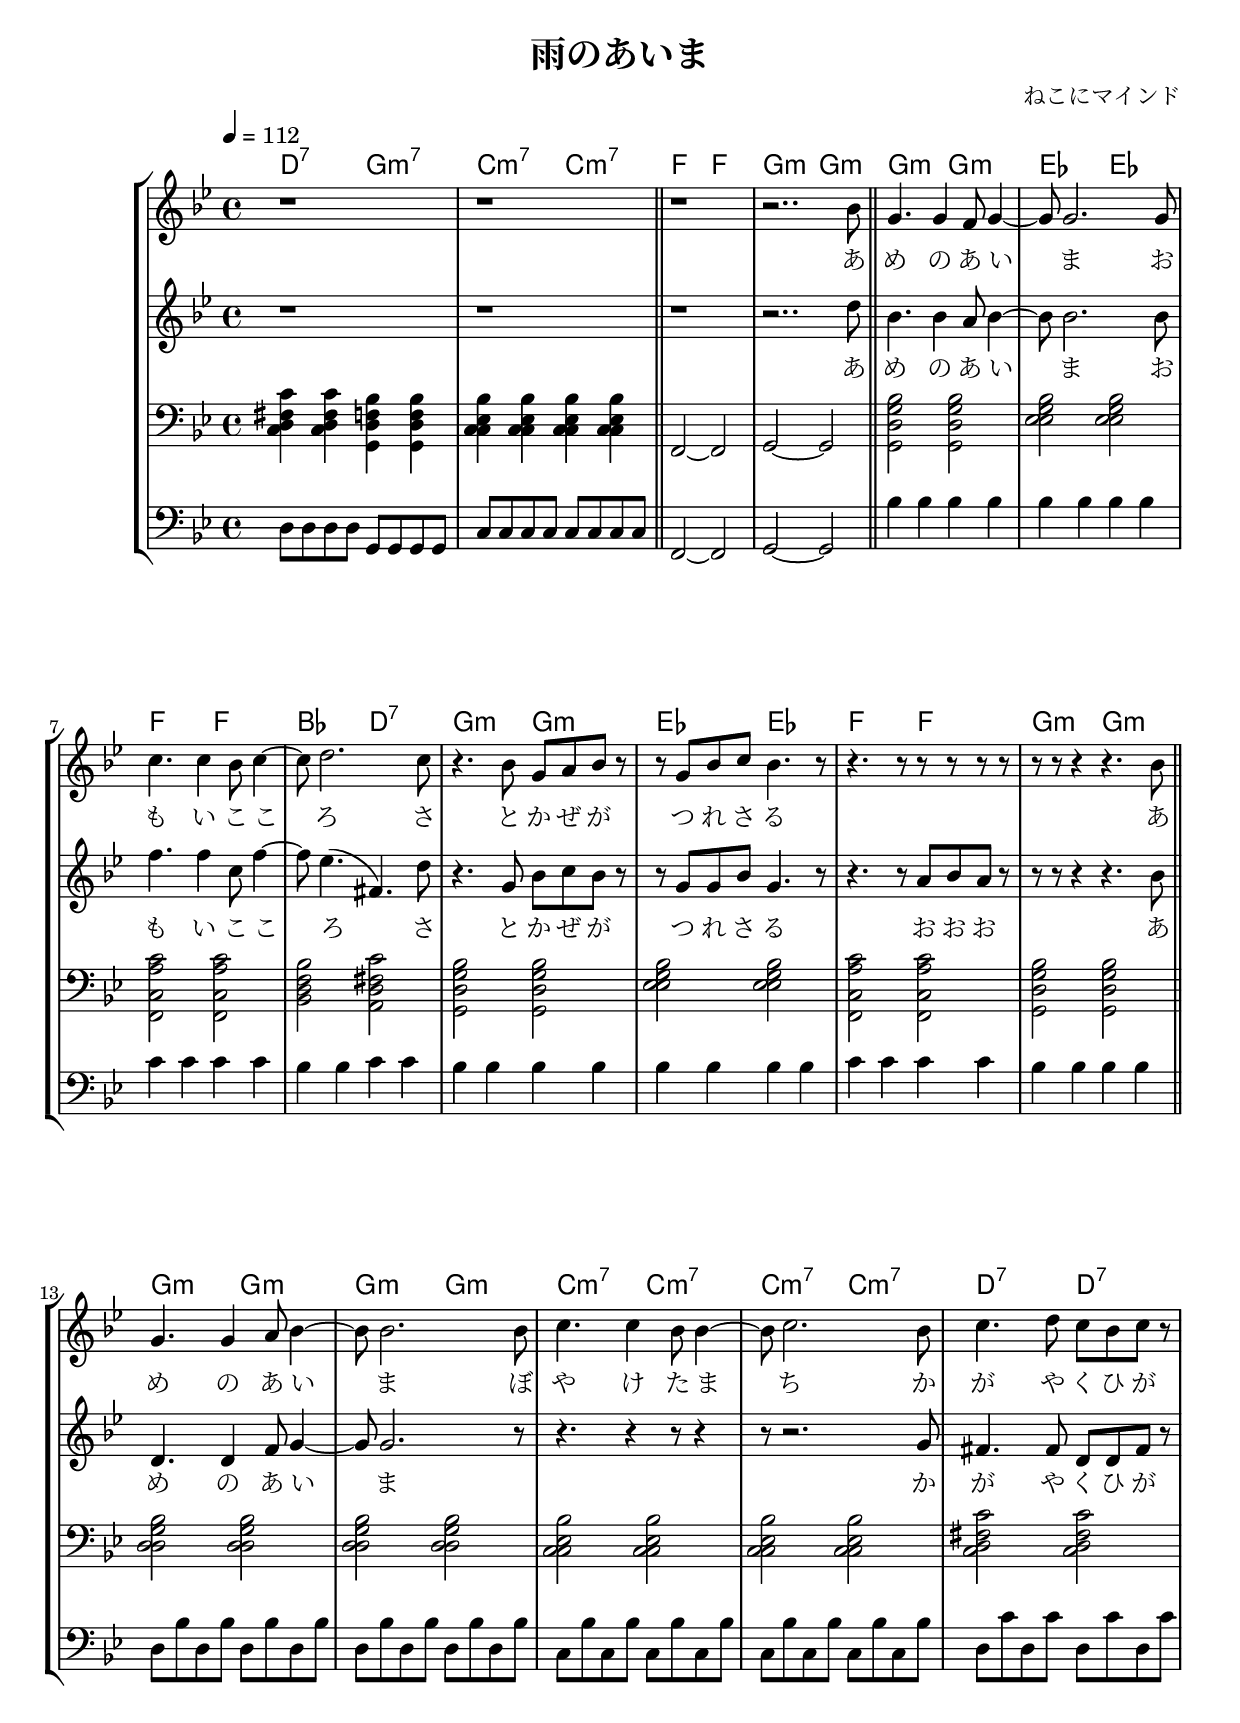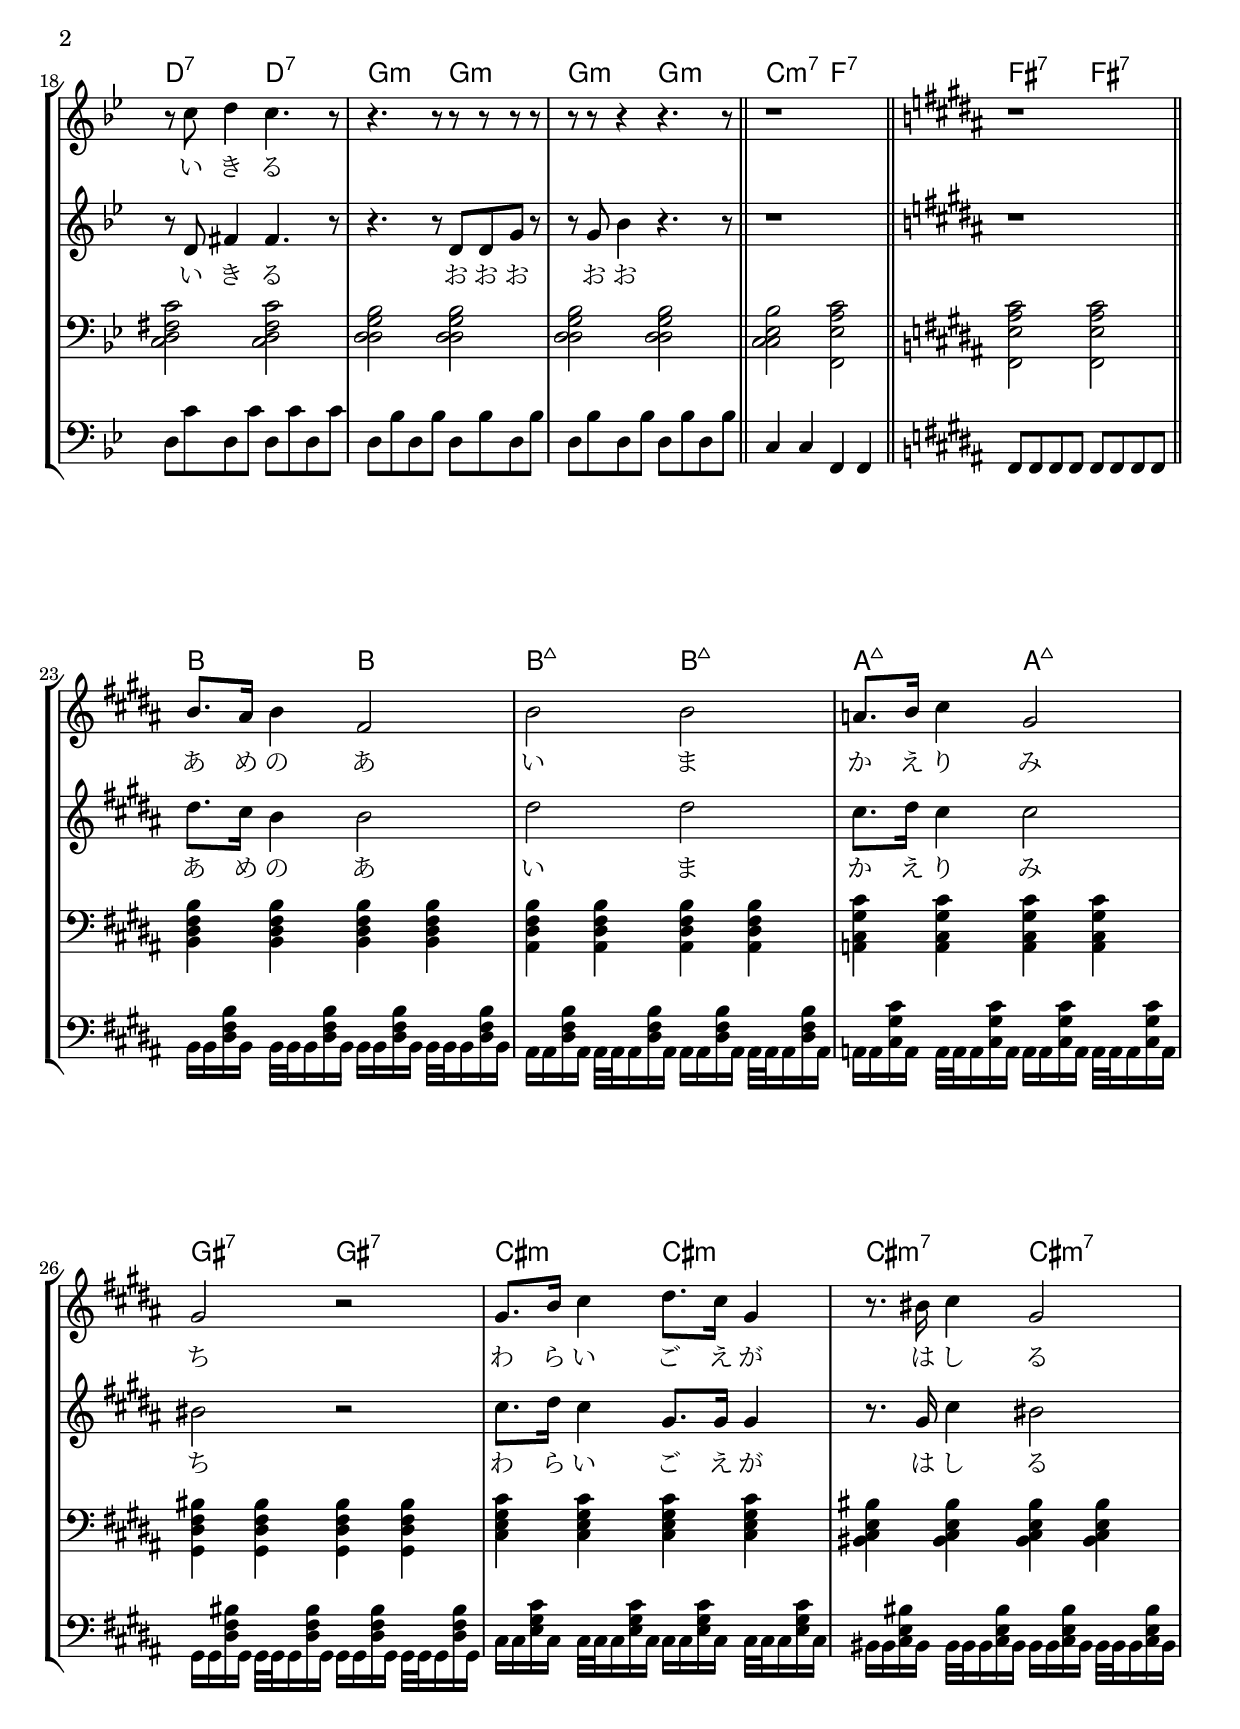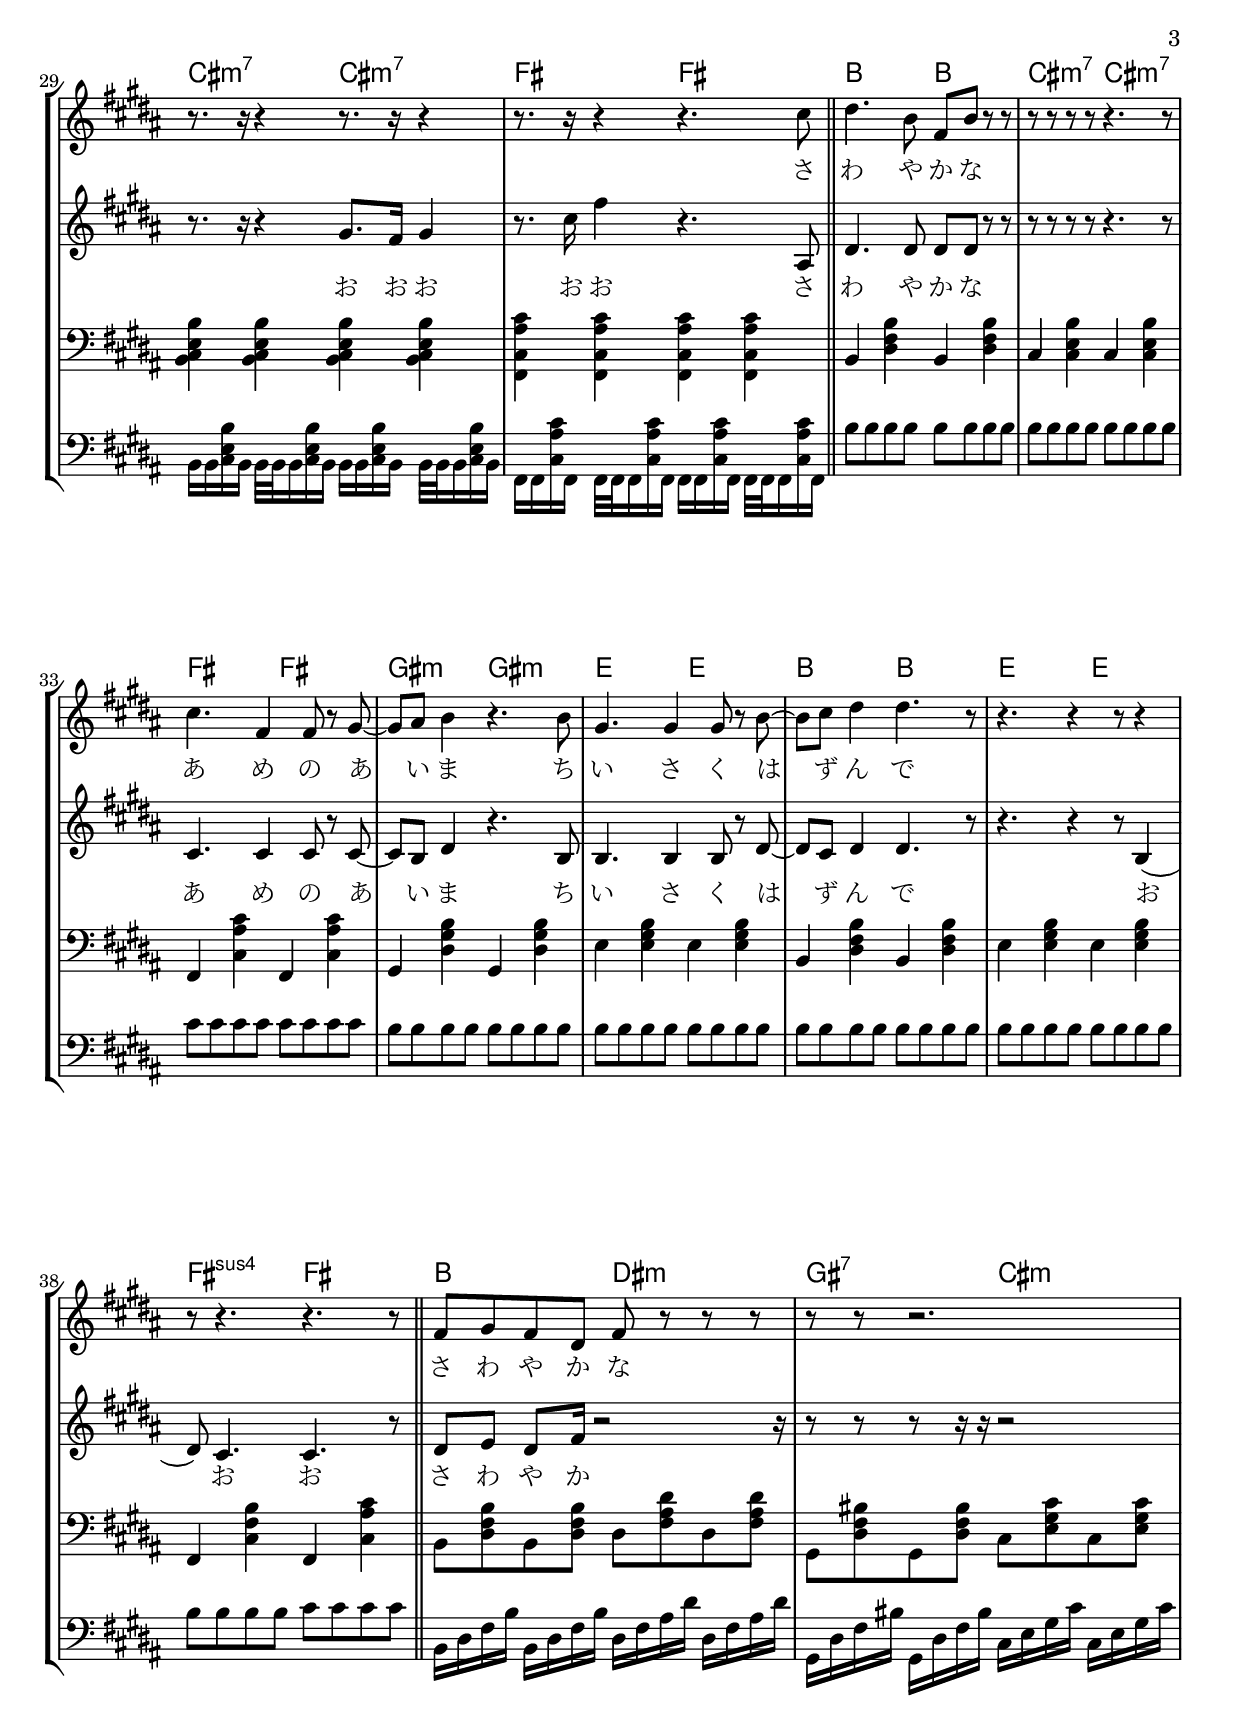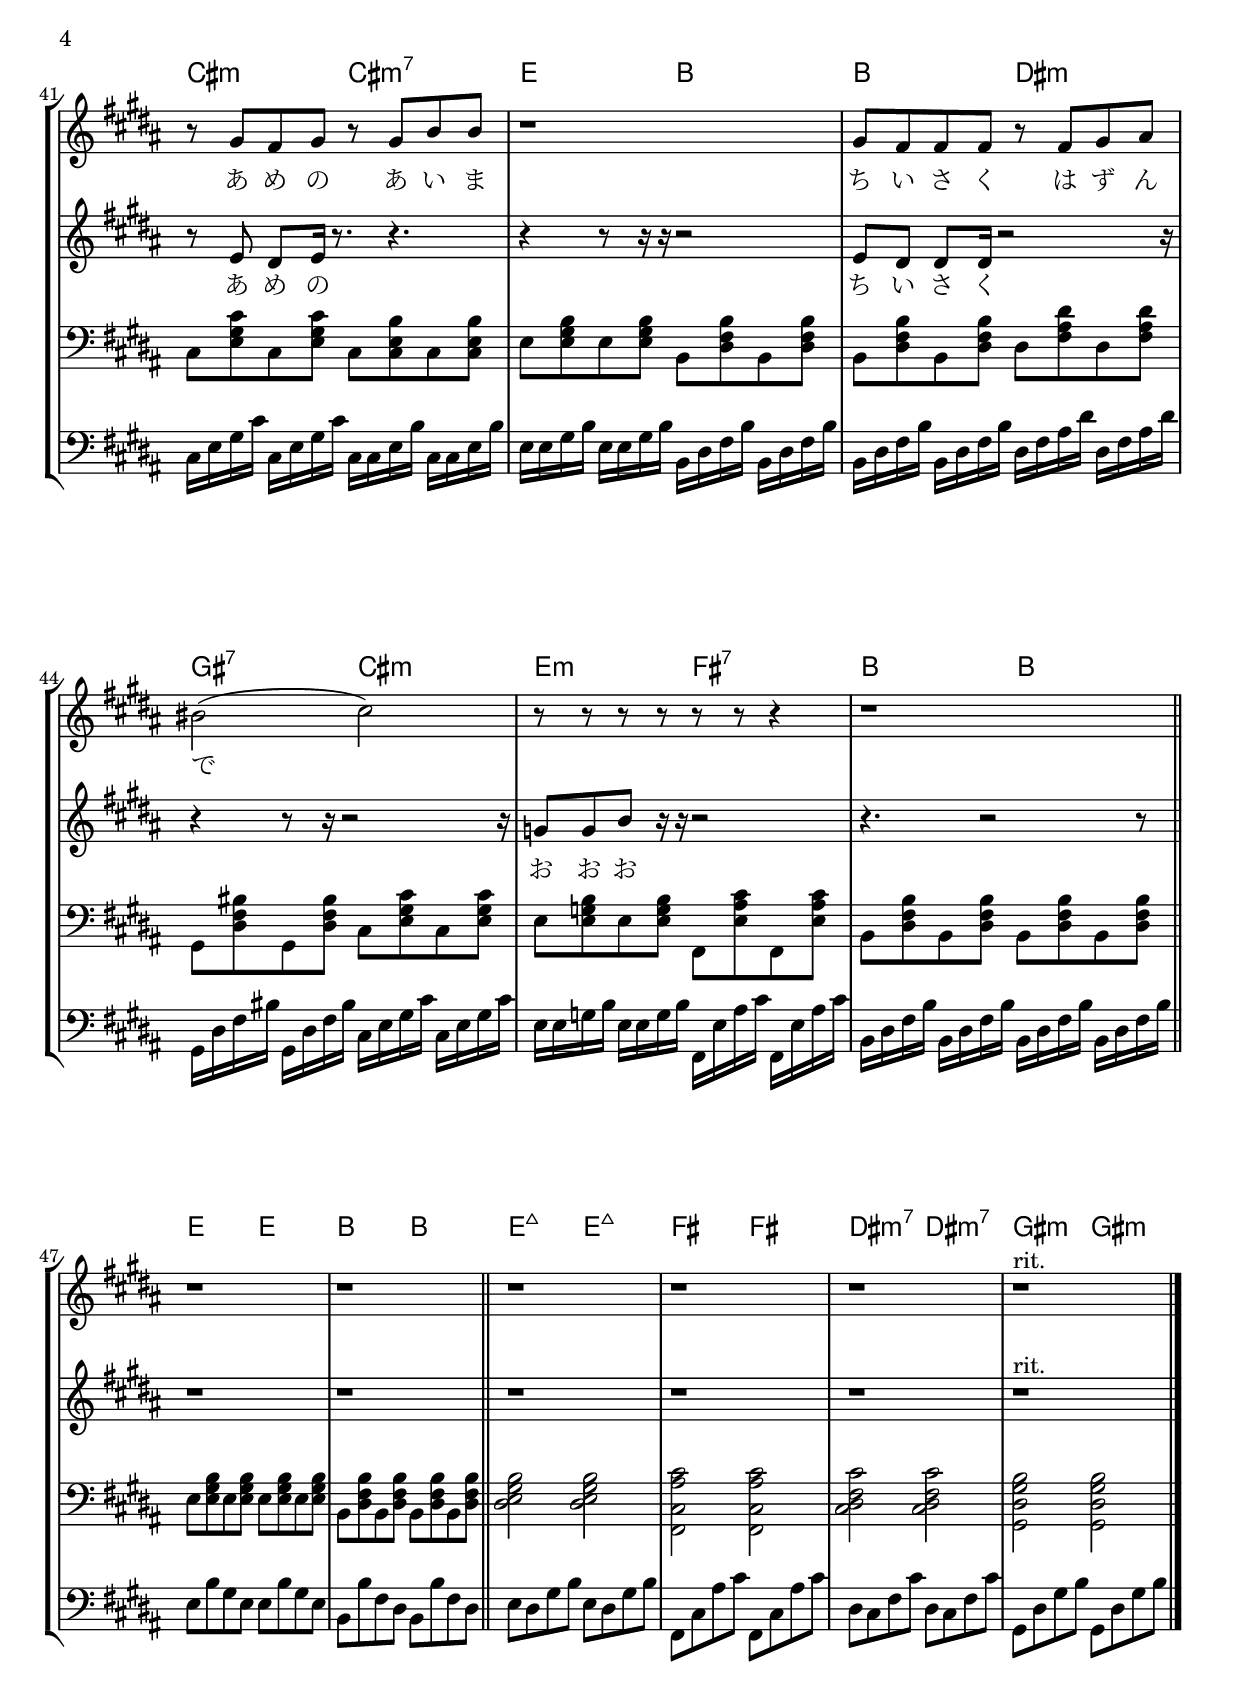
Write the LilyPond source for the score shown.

\version "2.12.1"

\header {
	title = \markup {雨のあいま}
	composer = \markup \center-column {ねこにマインド}
}

harmony = \chordmode {
	d2:7 g:min7 c:min7 c:min7 

	f f g:m g:m 

	g:m g:m es es f f bes d:7 g:m g:m es es f f g:m g:m 

	g:m g:m g:m g:m c:min7 c:min7 c:min7 c:min7 d:7 d:7 d:7 d:7 g:m g:m g:m g:m 

	c:min7 f:7 

	fis:7 fis:7 

	b b b:maj7 b:maj7 a:maj7 a:maj7 gis:7 gis:7 cis:m cis:m cis:min7 cis:min7 cis:min7 cis:min7 fis fis 

	b b cis:min7 cis:min7 fis fis gis:m gis:m e e b b e e fis:sus4 fis 

	b dis:m gis:7 cis:m cis:m cis:min7 e b b dis:m gis:7 cis:m e:m fis:7 b b 

	e e b b 

	e:maj7 e:maj7 fis fis dis:min7 dis:min7 gis:m gis:m 
}

melody = {
	\key bes \major
	\tempo 4 = 112
	r1 | r1   
	r1 | r2.. 
	\set Staff.midiInstrument = #"fss0.39"
	\set Staff.midiMinimumVolume = #0.7
	\set Staff.midiMaximumVolume = #0.9
	bes'8 
	g'4.  g'4  f'8  g'4~ 
	g'8  g'2.  g'8 
	c''4.  c''4  bes'8  c''4~ 
	c''8  d''2.  c''8 
	r4.  bes'8  g'8  a'8  bes'8  r8 
	r8  g'8  bes'8  c''8  bes'4.  r8 
	r4.  r8  r8  r8  r8  r8 
	r8  r8  r4  r4.  	\set Staff.midiInstrument = #"fss0.39"
	\set Staff.midiMinimumVolume = #0.7
	\set Staff.midiMaximumVolume = #0.9
	bes'8 
	g'4.  g'4  a'8  bes'4~ 
	bes'8  bes'2.  bes'8 
	c''4.  c''4  bes'8  bes'4~ 
	bes'8  c''2.  bes'8 
	c''4.  d''8  c''8  bes'8  c''8  r8 
	r8  c''8  d''4  c''4.  r8 
	r4.  r8  r8  r8  r8  r8 
	r8  r8  r4  r4.  	r8 	r1   
	\key b \major
	r1   
	\set Staff.midiInstrument = #"fss0.31"
	\set Staff.midiMinimumVolume = #0.7
	\set Staff.midiMaximumVolume = #0.9
	b'8.  ais'16  b'4  fis'2 
	b'2  b'2 
	a'8.  b'16  cis''4  gis'2 
	gis'2  r2 
	gis'8.  b'16  cis''4  dis''8.  cis''16  gis'4 
	r8.  bis'16  cis''4  gis'2 
	r8.  r16  r4  r8.  r16  r4 
	r8.  r16  r4  r4.  	\set Staff.midiInstrument = #"fss0.31"
	\set Staff.midiMinimumVolume = #0.7
	\set Staff.midiMaximumVolume = #0.9
	cis''8 
	dis''4.  b'8  fis'8  b'8  r8  r8 
	r8  r8  r8  r8  r4.  r8 
	cis''4.  fis'4  fis'8  r8  gis'8~ 
	gis'8  ais'8  b'4  r4.  b'8 
	gis'4.  gis'4  gis'8  r8  b'8~ 
	b'8  cis''8  dis''4  dis''4.  r8 
	r4.  r4  r8  r4 
	r8  r4.  r4.  	r8 	\set Staff.midiInstrument = #"Electric Piano 1"
	\set Staff.midiMinimumVolume = #0.7
	\set Staff.midiMaximumVolume = #0.9
	fis'8  gis'8  fis'8  dis'8  fis'8  r8  r8  r8 
	r8  r8  r2. 
	r8  gis'8  fis'8  gis'8  r8  gis'8  b'8  b'8 
	r1 
	gis'8  fis'8  fis'8  fis'8  r8  fis'8  gis'8  ais'8 
	bis'2  (cis''2) 
	r8  r8  r8  r8  r8  r8  r4 
	r1
	r1 | r1   
	r1 | r1 | r1 | r1^"rit." \bar "|."
}

words = \lyricmode {
	
	
	あ  め  の  あ  い  ま  お  も  い  こ  こ  ろ  さ  と  か  ぜ  が  つ  れ  さ  る  
	あ  め  の  あ  い  ま  ぼ  や  け  た  ま  ち  か  が  や  く  ひ  が  い  き  る  
	
	
	あ  め  の  あ  い  ま  か  え  り  み  ち  わ  ら  い  ご  え  が  は  し  る  
	さ  わ  や  か  な  あ  め  の  あ  い  ま  ち  い  さ  く  は  ず  ん  で  
	さ  わ  や  か  な  あ  め  の  あ  い  ま  ち  い  さ  く  は  ず  ん  で  
	
	
}

secondmelody = {
	\key bes \major
	\tempo 4 = 112
	r1 | r1   
	r1 | r2.. 
	\set Staff.midiInstrument = #"Violin"
	\set Staff.midiMinimumVolume = #0.7
	\set Staff.midiMaximumVolume = #0.9
	d''8 
	bes'4.  bes'4  a'8  bes'4~ 
	bes'8  bes'2.  bes'8 
	f''4.  f''4  c''8  f''4~ 
	f''8  es''4.  (fis'4.)  d''8 
	r4.  g'8  bes'8  c''8  bes'8  r8 
	r8  g'8  g'8  bes'8  g'4.  r8 
	r4.  r8  a'8  bes'8  a'8  r8 
	r8  r8  r4  r4.  	\set Staff.midiInstrument = #"Viola"
	\set Staff.midiMinimumVolume = #0.7
	\set Staff.midiMaximumVolume = #0.9
	bes'8 
	d'4.  d'4  f'8  g'4~ 
	g'8  g'2.  r8 
	r4.  r4  r8  r4 
	r8  r2.  g'8 
	fis'4.  fis'8  d'8  d'8  fis'8  r8 
	r8  d'8  fis'4  fis'4.  r8 
	r4.  r8  d'8  d'8  g'8  r8 
	r8  g'8  bes'4  r4.  	r8 	r1   
	\key b \major
	r1   
	\set Staff.midiInstrument = #"Violin"
	\set Staff.midiMinimumVolume = #0.7
	\set Staff.midiMaximumVolume = #0.9
	dis''8.  cis''16  b'4  b'2 
	dis''2  dis''2 
	cis''8.  dis''16  cis''4  cis''2 
	bis'2  r2 
	cis''8.  dis''16  cis''4  gis'8.  gis'16  gis'4 
	r8.  gis'16  cis''4  bis'2 
	r8.  r16  r4  gis'8.  fis'16  gis'4 
	r8.  cis''16  fis''4  r4.  	\set Staff.midiInstrument = #"Cello"
	\set Staff.midiMinimumVolume = #0.7
	\set Staff.midiMaximumVolume = #0.9
	ais8 
	dis'4.  dis'8  dis'8  dis'8  r8  r8 
	r8  r8  r8  r8  r4.  r8 
	cis'4.  cis'4  cis'8  r8  cis'8~ 
	cis'8  b8  dis'4  r4.  b8 
	b4.  b4  b8  r8  dis'8~ 
	dis'8  cis'8  dis'4  dis'4.  r8 
	r4.  r4  r8  b4 
	(dis'8)  cis'4.  cis'4.  	r8 	\set Staff.midiInstrument = #"Bird Tweet"
	\set Staff.midiMinimumVolume = #0.7
	\set Staff.midiMaximumVolume = #0.9
	dis'8  e'8  dis'8  fis'16  r2  r16 
	r8  r8  r8  r16  r16  r2 
	r8  e'8  dis'8  e'16  r8.  r4. 
	r4  r8  r16  r16  r2 
	e'8  dis'8  dis'8  dis'16  r2 r16 
	r4  r8  r16  r2 r16 
	g'8  g'8  b'8  r16  r16  r2 
	r4.  r2 r8
	r1 | r1   
	r1 | r1 | r1 | r1^"rit." \bar "|."
}

secondwords = \lyricmode {
	
	
	あ  め  の  あ  い  ま  お  も  い  こ  こ  ろ  さ  と  か  ぜ  が  つ  れ  さ  る  お  お  お  
	あ  め  の  あ  い  ま  か  が  や  く  ひ  が  い  き  る  お  お  お  お  お  
	
	
	あ  め  の  あ  い  ま  か  え  り  み  ち  わ  ら  い  ご  え  が  は  し  る  お  お  お  お  お  
	さ  わ  や  か  な  あ  め  の  あ  い  ま  ち  い  さ  く  は  ず  ん  で  お  お  お  
	さ  わ  や  か  あ  め  の  ち  い  さ  く  お  お  お  
	
	
}

tempochange = {
	\tempo 4 = 112
	r1 | r1 \bar "||"
	\tempo 4 = 112
	r1 | r1 \bar "||"
	\tempo 4 = 112
	r1 | r1 | r1 | r1 | r1 | r1 | r1 | r1 \bar "||"
	\tempo 4 = 112
	r1 | r1 | r1 | r1 | r1 | r1 | r1 | r1 \bar "||"
	\tempo 4 = 112
	r1 \bar "||"
	\tempo 4 = 112
	r1 \bar "||"
	\tempo 4 = 112
	r1 | r1 | r1 | r1 | r1 | r1 | r1 | r1 \bar "||"
	\tempo 4 = 112
	r1 | r1 | r1 | r1 | r1 | r1 | r1 | r1 \bar "||"
	\tempo 4 = 112
	r1 | r1 | r1 | r1 | r1 | r1 | r1 | r1 \bar "||"
	\tempo 4 = 112
	r1 | r1 \bar "||"
	\tempo 4 = 112
	r1 | r1 | r1 | \tempo 4 = 84 r2 \tempo 4 = 74 r2 \bar "|."
}

mainacc = {
	\clef bass
	\set Staff.midiInstrument = #"Electric Piano 1"
	\set Staff.midiMinimumVolume = #0.3
	\set Staff.midiMaximumVolume = #0.6
	\key bes \major
	\tempo 4 = 112
	<d c fis c'>4 <d c fis c'>4
	<g, d f bes>4 <g, d f bes>4
	<c c es bes>4 <c c es bes>4
	<c c es bes>4 <c c es bes>4
	\bar "||"

	\set Staff.midiInstrument = #"Electric Piano 1"
	\set Staff.midiMinimumVolume = #0.3
	\set Staff.midiMaximumVolume = #0.6
	f,2
	~f,2
	g,2
	~g,2
	\bar "||"

	\set Staff.midiInstrument = #"Electric Piano 1"
	\set Staff.midiMinimumVolume = #0.3
	\set Staff.midiMaximumVolume = #0.6
	<g, d g bes>2
	<g, d g bes>2
	<es es g bes>2
	<es es g bes>2
	<f, c a c'>2
	<f, c a c'>2
	<bes, d f bes>2
	<a, d fis c'>2
	<g, d g bes>2
	<g, d g bes>2
	<es es g bes>2
	<es es g bes>2
	<f, c a c'>2
	<f, c a c'>2
	<g, d g bes>2
	<g, d g bes>2
	\bar "||"

	\set Staff.midiInstrument = #"Electric Piano 1"
	\set Staff.midiMinimumVolume = #0.3
	\set Staff.midiMaximumVolume = #0.6
	<d d g bes>2
	<d d g bes>2
	<d d g bes>2
	<d d g bes>2
	<c c es bes>2
	<c c es bes>2
	<c c es bes>2
	<c c es bes>2
	<d c fis c'>2
	<d c fis c'>2
	<d c fis c'>2
	<d c fis c'>2
	<d d g bes>2
	<d d g bes>2
	<d d g bes>2
	<d d g bes>2
	\bar "||"

	\set Staff.midiInstrument = #"Electric Piano 1"
	\set Staff.midiMinimumVolume = #0.3
	\set Staff.midiMaximumVolume = #0.6
	<c c es bes>2
	<f, es a c'>2
	\bar "||"

	\set Staff.midiInstrument = #"Electric Piano 1"
	\set Staff.midiMinimumVolume = #0.3
	\set Staff.midiMaximumVolume = #0.6
	\key b \major
	<fis, e ais cis'>2
	<fis, e ais cis'>2
	\bar "||"

	\set Staff.midiInstrument = #"Electric Piano 1"
	\set Staff.midiMinimumVolume = #0.3
	\set Staff.midiMaximumVolume = #0.6
	<b, dis fis b>4 <b, dis fis b>4
	<b, dis fis b>4 <b, dis fis b>4
	<ais, dis fis b>4 <ais, dis fis b>4
	<ais, dis fis b>4 <ais, dis fis b>4
	<a, cis gis cis'>4 <a, cis gis cis'>4
	<a, cis gis cis'>4 <a, cis gis cis'>4
	<gis, dis fis bis>4 <gis, dis fis bis>4
	<gis, dis fis bis>4 <gis, dis fis bis>4
	<cis e gis cis'>4 <cis e gis cis'>4
	<cis e gis cis'>4 <cis e gis cis'>4
	<bis, cis e bis>4 <bis, cis e bis>4
	<bis, cis e bis>4 <bis, cis e bis>4
	<b, cis e b>4 <b, cis e b>4
	<b, cis e b>4 <b, cis e b>4
	<fis, cis ais cis'>4 <fis, cis ais cis'>4
	<fis, cis ais cis'>4 <fis, cis ais cis'>4
	\bar "||"

	\set Staff.midiInstrument = #"Electric Piano 1"
	\set Staff.midiMinimumVolume = #0.3
	\set Staff.midiMaximumVolume = #0.6
	b,4 <dis fis b>4
	b,4 <dis fis b>4
	cis4 <cis e b>4
	cis4 <cis e b>4
	fis,4 <cis ais cis'>4
	fis,4 <cis ais cis'>4
	gis,4 <dis gis b>4
	gis,4 <dis gis b>4
	e4 <e gis b>4
	e4 <e gis b>4
	b,4 <dis fis b>4
	b,4 <dis fis b>4
	e4 <e gis b>4
	e4 <e gis b>4
	fis,4 <cis fis b>4
	fis,4 <cis ais cis'>4
	\bar "||"

	\set Staff.midiInstrument = #"Electric Piano 1"
	\set Staff.midiMinimumVolume = #0.3
	\set Staff.midiMaximumVolume = #0.6
	b,8 <dis fis b> b, <dis fis b>
	dis8 <fis ais dis'> dis <fis ais dis'>
	gis,8 <dis fis bis> gis, <dis fis bis>
	cis8 <e gis cis'> cis <e gis cis'>
	cis8 <e gis cis'> cis <e gis cis'>
	cis8 <cis e b> cis <cis e b>
	e8 <e gis b> e <e gis b>
	b,8 <dis fis b> b, <dis fis b>
	b,8 <dis fis b> b, <dis fis b>
	dis8 <fis ais dis'> dis <fis ais dis'>
	gis,8 <dis fis bis> gis, <dis fis bis>
	cis8 <e gis cis'> cis <e gis cis'>
	e8 <e g b> e <e g b>
	fis,8 <e ais cis'> fis, <e ais cis'>
	b,8 <dis fis b> b, <dis fis b>
	b,8 <dis fis b> b, <dis fis b>
	\bar "||"

	\set Staff.midiInstrument = #"Electric Piano 1"
	\set Staff.midiMinimumVolume = #0.3
	\set Staff.midiMaximumVolume = #0.6
	e8 <e gis b> e <e gis b>
	e8 <e gis b> e <e gis b>
	b,8 <dis fis b> b, <dis fis b>
	b,8 <dis fis b> b, <dis fis b>
	\bar "||"

	\set Staff.midiInstrument = #"Electric Piano 1"
	\set Staff.midiMinimumVolume = #0.3
	\set Staff.midiMaximumVolume = #0.6
	<e dis gis b>2
	<e dis gis b>2
	<fis, cis ais cis'>2
	<fis, cis ais cis'>2
	<dis cis fis cis'>2
	<dis cis fis cis'>2
	<gis, dis gis b>2
	<gis, dis gis b>2
	\bar "|."
}

subacc = {
	\clef bass
	\set Staff.midiInstrument = #"Vibraphone"
	\set Staff.midiMinimumVolume = #0.3
	\set Staff.midiMaximumVolume = #0.6
	\key bes \major
	\tempo 4 = 112
	d8 d8 d8 d8
	g,8 g,8 g,8 g,8
	c8 c8 c8 c8
	c8 c8 c8 c8
	\bar "||"

	\set Staff.midiInstrument = #"Tinkle Bell"
	\set Staff.midiMinimumVolume = #0.3
	\set Staff.midiMaximumVolume = #0.6
	f,2
	~f,2
	g,2
	~g,2
	\bar "||"

	\set Staff.midiInstrument = #"Pad 7 (halo)"
	\set Staff.midiMinimumVolume = #0.3
	\set Staff.midiMaximumVolume = #0.6
	bes4 bes4
	bes4 bes4
	bes4 bes4
	bes4 bes4
	c'4 c'4
	c'4 c'4
	bes4 bes4
	c'4 c'4
	bes4 bes4
	bes4 bes4
	bes4 bes4
	bes4 bes4
	c'4 c'4
	c'4 c'4
	bes4 bes4
	bes4 bes4
	\bar "||"

	\set Staff.midiInstrument = #"Pad 5 (bowed)"
	\set Staff.midiMinimumVolume = #0.3
	\set Staff.midiMaximumVolume = #0.6
	d8 bes8 d8 bes8 
	d8 bes8 d8 bes8 
	d8 bes8 d8 bes8 
	d8 bes8 d8 bes8 
	c8 bes8 c8 bes8 
	c8 bes8 c8 bes8 
	c8 bes8 c8 bes8 
	c8 bes8 c8 bes8 
	d8 c'8 d8 c'8 
	d8 c'8 d8 c'8 
	d8 c'8 d8 c'8 
	d8 c'8 d8 c'8 
	d8 bes8 d8 bes8 
	d8 bes8 d8 bes8 
	d8 bes8 d8 bes8 
	d8 bes8 d8 bes8
	\bar "||"

	\set Staff.midiInstrument = #"Marimba"
	\set Staff.midiMinimumVolume = #0.3
	\set Staff.midiMaximumVolume = #0.6
	c4 c4
	f,4 f,4
	\bar "||"

	\set Staff.midiInstrument = #"Synth Bass 2"
	\set Staff.midiMinimumVolume = #0.3
	\set Staff.midiMaximumVolume = #0.6
	\key b \major
	fis,8 fis,8 fis,8 fis,8
	fis,8 fis,8 fis,8 fis,8
	\bar "||"

	\set Staff.midiInstrument = #"Celesta"
	\set Staff.midiMinimumVolume = #0.3
	\set Staff.midiMaximumVolume = #0.6
	b,16 b,16 <dis fis b>16 b,16   b,32 b,32 b,16 <dis fis b>16 b,16
	b,16 b,16 <dis fis b>16 b,16   b,32 b,32 b,16 <dis fis b>16 b,16
	ais,16 ais,16 <dis fis b>16 ais,16   ais,32 ais,32 ais,16 <dis fis b>16 ais,16
	ais,16 ais,16 <dis fis b>16 ais,16   ais,32 ais,32 ais,16 <dis fis b>16 ais,16
	a,16 a,16 <cis gis cis'>16 a,16   a,32 a,32 a,16 <cis gis cis'>16 a,16
	a,16 a,16 <cis gis cis'>16 a,16   a,32 a,32 a,16 <cis gis cis'>16 a,16
	gis,16 gis,16 <dis fis bis>16 gis,16   gis,32 gis,32 gis,16 <dis fis bis>16 gis,16
	gis,16 gis,16 <dis fis bis>16 gis,16   gis,32 gis,32 gis,16 <dis fis bis>16 gis,16
	cis16 cis16 <e gis cis'>16 cis16   cis32 cis32 cis16 <e gis cis'>16 cis16
	cis16 cis16 <e gis cis'>16 cis16   cis32 cis32 cis16 <e gis cis'>16 cis16
	bis,16 bis,16 <cis e bis>16 bis,16   bis,32 bis,32 bis,16 <cis e bis>16 bis,16
	bis,16 bis,16 <cis e bis>16 bis,16   bis,32 bis,32 bis,16 <cis e bis>16 bis,16
	b,16 b,16 <cis e b>16 b,16   b,32 b,32 b,16 <cis e b>16 b,16
	b,16 b,16 <cis e b>16 b,16   b,32 b,32 b,16 <cis e b>16 b,16
	fis,16 fis,16 <cis ais cis'>16 fis,16   fis,32 fis,32 fis,16 <cis ais cis'>16 fis,16
	fis,16 fis,16 <cis ais cis'>16 fis,16   fis,32 fis,32 fis,16 <cis ais cis'>16 fis,16
	\bar "||"

	\set Staff.midiInstrument = #"Flute"
	\set Staff.midiMinimumVolume = #0.3
	\set Staff.midiMaximumVolume = #0.6
	b8 b8 b8 b8
	b8 b8 b8 b8
	b8 b8 b8 b8
	b8 b8 b8 b8
	cis'8 cis'8 cis'8 cis'8
	cis'8 cis'8 cis'8 cis'8
	b8 b8 b8 b8
	b8 b8 b8 b8
	b8 b8 b8 b8
	b8 b8 b8 b8
	b8 b8 b8 b8
	b8 b8 b8 b8
	b8 b8 b8 b8
	b8 b8 b8 b8
	b8 b8 b8 b8
	cis'8 cis'8 cis'8 cis'8
	\bar "||"

	\set Staff.midiInstrument = #"Synthstrings 1"
	\set Staff.midiMinimumVolume = #0.3
	\set Staff.midiMaximumVolume = #0.6
	b,16 dis fis b b, dis fis b
	dis16 fis ais dis' dis fis ais dis'
	gis,16 dis fis bis gis, dis fis bis
	cis16 e gis cis' cis e gis cis'
	cis16 e gis cis' cis e gis cis'
	cis16 cis e b cis cis e b
	e16 e gis b e e gis b
	b,16 dis fis b b, dis fis b
	b,16 dis fis b b, dis fis b
	dis16 fis ais dis' dis fis ais dis'
	gis,16 dis fis bis gis, dis fis bis
	cis16 e gis cis' cis e gis cis'
	e16 e g b e e g b
	fis,16 e ais cis' fis, e ais cis'
	b,16 dis fis b b, dis fis b
	b,16 dis fis b b, dis fis b
	\bar "||"

	\set Staff.midiInstrument = #"Flute"
	\set Staff.midiMinimumVolume = #0.3
	\set Staff.midiMaximumVolume = #0.6
	e8 b gis e
	e8 b gis e
	b,8 b fis dis
	b,8 b fis dis
	\bar "||"

	\set Staff.midiInstrument = #"Voice Oohs"
	\set Staff.midiMinimumVolume = #0.3
	\set Staff.midiMaximumVolume = #0.6
	e8 dis8 gis8 b8
	e8 dis8 gis8 b8
	fis,8 cis8 ais8 cis'8
	fis,8 cis8 ais8 cis'8
	dis8 cis8 fis8 cis'8
	dis8 cis8 fis8 cis'8
	gis,8 dis8 gis8 b8
	gis,8 dis8 gis8 b8
	\bar "|."
}

percA = {
	\drummode {
	r1 |r1 \bar "||"
	r1 |r1 \bar "||"
	r1  |r1  |r1  |r1  |r1  |r1  |r1  |r2 r8 hho4 hho8  \bar "||"
	r2 hho2  |r2 hho2  |r2 hho2  |r2 hho2  |r2 hho2  |r2 hho2  |r2 hho2  |r2 hho2  \bar "||"
	cymr4 cymr4 cymr4 cymr4  \bar "||"
	r1  \bar "||"
	r4 sn2 sn8. sn16  |r4 sn2 sn8. sn16  |r4 sn2 sn8. sn16  |r4 sn2 sn8. sn16  |r4 sn2 sn8. sn16  |r4 sn2 sn8. sn16  |r4 sn2 sn8. sn16  |r8 sn8 sn4 sn8 sn8 sn16 sn8 sn16  \bar "||"
	r8 cymr16 cymr16 cymr8 cymr16 cymr16 cymr8 cymr16 cymr16 cymr8 cymr8  |cymr8 cymr16 cymr16 cymr8 cymr16 cymr16 cymr8 cymr16 cymr16 cymr8 cymr8  |cymr8 cymr16 cymr16 cymr8 cymr16 cymr16 cymr8 cymr16 cymr16 cymr8 cymr16 cymr16  |cymr8 cymr16 cymr16 cymr8 cymr16 cymr16 cymr8 cymr16 cymr16 cymr8 cymr8  |r8 cymr16 cymr16 cymr8 cymr16 cymr16 cymr8 cymr16 cymr16 cymr8 cymr8  |cymr8 cymr16 cymr16 cymr8 cymr16 cymr16 cymr8 cymr16 cymr16 cymr8 cymr8  |cymr8 cymr16 cymr16 cymr8 cymr16 cymr16 cymr8 cymr16 cymr16 cymr8 cymr16 cymr16  |cymr8 cymr16 cymr16 cymr8 cymr16 cymr16 cymr8 cymr16 cymr16 cymr8 cymr8  \bar "||"
	hh8 hh8 hh8 hh8 hh8 hh8 hh8 hh8  |hh8 hh8 hh8 hh8 hh4 hh8 hh8  |hh8 hh8 hh8 hh8 hh8 hh8 hh8 hh8  |hh8 hh8 hh8 hh2 r8  |hh8 hh8 hh8 hh8 hh8 hh8 hh8 hh8  |hh8 hh8 hh8 hh8 hh4 hh8 hh8  |hh8 hh8 hh8 hh8 hh8 hh8 hh8 hh8  |r8 hh2. r8  \bar "||"
	r1  |r2. hho4  \bar "||"
	hh8 hh8 hh8 hh8 hh8 hh8 hh8 hh8  |hh8 hh8 hh8 hh8 hh4 hh8 hh8  |hh8 hh8 hh8 hh8 hh8 hh8 hh8 hh8  |r8 hh2. r8  \bar "|."
	}
}

percB = {
	\drummode {
	r1 |r1 \bar "||"
	r1 |r1 \bar "||"
	r4. hhp2 hhp8  |r4. hhp2 hhp8  |r4. hhp2 hhp8  |r4. hhp2 hhp8  |r4. hhp2 hhp8  |r4. hhp2 hhp8  |r4. hhp2 hhp8  |hhp4 hhp4 hhp4 hhp4  \bar "||"
	r8 hh16 hh16 hh8 hh16 hh8. hh16 hh16 hh8 hh16 hh16  |hh8 hh16 hh16 hh8 hh16 hh8. hh16 hh16 hh8 hh8  |hh8 hh16 hh16 hh8 hh16 hh8. hh16 hh16 hh8 hh16 hh16  |hh8 hh16 hh16 hh8 hh16 hh8. hh16 hh16 hh8 hh8  |r8 hh16 hh16 hh8 hh16 hh8. hh16 hh16 hh8 hh16 hh16  |hh8 hh16 hh16 hh8 hh16 hh8. hh16 hh16 hh8 hh8  |hh8 hh16 hh16 hh8 hh16 hh8. hh16 hh16 hh8 hh16 hh16  |hh8 hh16 hh16 hh8 hh16 hh8 hh4. r16  \bar "||"
	r2 sn2  \bar "||"
	sn16 sn16 sn16 sn16 sn16 sn16 sn16 sn16 sn16 sn16 sn16 sn16 sn16 sn16 sn16 sn16  \bar "||"
	r4. r16 tommh8 tommh4. r16  |r1  |r4. r16 tommh8 tommh4. r16  |r1  |r4. r16 tommh8 tommh4. r16  |r1  |r4. r16 tommh8 tommh4. r16  |r1  \bar "||"
	r4 sn2 sn4  |r4 sn8 sn4. sn4  |r4 sn2 sn4  |r4 sn8 sn4. sn4  |r4 sn2 sn4  |r4 sn8 sn4. sn4  |r4 sn2 sn4  |r4 sn2 sn8 sn16 sn16  \bar "||"
	r4 sn8. sn8 sn8. sn8. sn16  |r4 sn8. sn8 sn8. sn4  |r4 sn8. sn8 sn8. sn8. sn16  |r8 sn8 sn4 sn8 sn16 sn8 sn8 sn16  |r4 sn8. sn8 sn8. sn8. sn16  |r4 sn8. sn8 sn8. sn4  |r4 sn8. sn8 sn8. sn8. sn16  |r4 sn2 sn4  \bar "||"
	r16 hhp16 hhp8 hhp16 hhp8 hhp2 r16  |r16 hhp16 hhp8 hhp16 hhp8 hhp2 hhp16  \bar "||"
	r4 sn8. sn8 sn8. sn8. sn16  |r4 sn8. sn8 sn8. sn4  |r4 sn8. sn8 sn8. sn8. sn16  |r4 sn2 sn4  \bar "|."
	}
}

percC = {
	\drummode {
	r1 |r1 \bar "||"
	r1 |r1 \bar "||"
	hh4 hh4 hh4 hh4  |hh4 hh4 hh4 hh4  |hh4 hh4 hh4 hh4  |hh4 hh4 hh4 hh4  |hh4 hh4 hh4 hh4  |hh4 hh4 hh4 hh4  |hh4 hh4 hh4 hh4  |r4. hh2 r8  \bar "||"
	r4 sn2 sn4  |r4 sn2 sn4  |r4 sn2 sn4  |r4 sn2 sn4  |r4 sn2 sn4  |r4 sn2 sn4  |r4 sn2 sn4  |r4 sn4. sn16 sn8 sn16 sn16 sn16  \bar "||"
	bd2 r8 bd4.  \bar "||"
	bd4 bd4 bd8 bd8 bd8 bd8  \bar "||"
	r8 toml8 toml8 toml8 toml8 toml8 toml8 toml8  |toml8 toml8 toml8 toml8 toml8 toml8 toml8 toml8  |toml8 toml8 toml8 toml8 toml8 toml8 toml8 toml8  |toml8 toml8 toml8 toml8 toml8 toml8 toml8 toml8  |r8 toml8 toml8 toml8 toml8 toml8 toml8 toml8  |toml8 toml8 toml8 toml8 toml8 toml8 toml8 toml8  |toml8 toml8 toml8 toml8 toml8 toml8 toml8 toml8  |toml8 toml8 toml8 toml8 toml8 toml8 toml8 toml8  \bar "||"
	bd8. bd16 bd8. bd16 bd8. bd16 bd8. bd16  |bd8. bd16 bd8. bd16 bd8. bd16 bd4  |bd8. bd16 bd8. bd16 bd8. bd16 bd8. bd16  |bd8. bd16 bd8. bd16 bd8. bd16 bd4  |bd8. bd16 bd8. bd16 bd8. bd16 bd8. bd16  |bd8. bd16 bd8. bd16 bd8. bd16 bd4  |bd8. bd16 bd8. bd16 bd8. bd16 bd8. bd16  |bd8. bd16 bd8. bd16 bd8. bd16 bd8. bd16  \bar "||"
	bd8 bd4 bd2 bd8  |bd8 bd2 bd4.  |bd8 bd4 bd2 bd8  |bd4 r16 bd8. bd2  |bd8 bd4 bd2 bd8  |bd8 bd2 bd4.  |bd8 bd4 bd2 bd8  |bd8 bd4. bd4. bd8  \bar "||"
	hh8. hh8. hh2 r8  |hh8. hh8. hh4 hh4 hh8  \bar "||"
	bd8 bd4 bd2 bd8  |bd8 bd2 bd4.  |bd8 bd4 bd2 bd8  |bd8 bd4. bd4. bd8  \bar "|."
	}
}

percD = {
	\drummode {
	r1 |r1 \bar "||"
	r1 |r1 \bar "||"
	bd2. r8 bd8  |bd8. bd8. bd2 bd8  |bd2. r8 bd8  |bd8. bd8. bd2 bd8  |bd2. r8 bd8  |bd8. bd8. bd2 bd8  |bd2. r8 bd8  |bd8. bd4. r16 bd4 bd8  \bar "||"
	bd8 bd4 bd4 r16 bd8. bd8  |bd8 bd4 bd4 r16 bd8. bd8  |bd8 bd4 bd4 r16 bd8. bd8  |bd8 bd4 bd4 r16 bd8. bd8  |bd8 bd4 bd4 r16 bd8. bd8  |bd8 bd4 bd4 r16 bd8. bd8  |bd8 bd4 bd4 r16 bd8. bd8  |bd4. bd8. bd4. r16  \bar "||"
	r8. tommh8. tommh2 r8  \bar "||"
	r8 hhp4 hhp4 hhp4 hhp8  \bar "||"
	r1  |r4. r16 tomfh8 tomfh4. r16  |r1  |r4. r16 tomfh8 tomfh4. r16  |r1  |r4. r16 tomfh8 tomfh4. r16  |r1  |r4. r16 tomfh2 r16  \bar "||"
	r1  |r2 r16 tommh4. r16  |r1  |r2 r16 tommh4. r16  |r1  |r2 r16 tommh4. r16  |r1  |r4. tommh2 r8  \bar "||"
	r1  |r2 r8 hho4.  |r1  |r4. r16 hho2 r16  |r1  |r2 r8 hho4.  |r1  |r4. r16 hho2 r16  \bar "||"
	r2 ss2  |r2 ss2  \bar "||"
	r1  |r2 r8 hho4.  |r1  |r4. r16 hho2 r16  \bar "|."
	}
}

percE = {
	\drummode {
	r1 |r1 \bar "||"
	r1 |r1 \bar "||"
	r1 | r1 | r1 | r1 | r1 | r1 | r1 | r1 \bar "||"
	cymc1  |r1 |r1 |r1 |cymc1  |r1 |r1 |r2. cymc4  \bar "||"
	r2. toml8 toml8  \bar "||"
	cymc1  \bar "||"
	bd4. r16 bd8. bd4.  |bd8. bd4. r16 bd4 bd8  |bd8. bd4 bd8. bd4.  |bd8. bd4. r16 bd4 bd8  |bd4. r16 bd8. bd4.  |bd8. bd4. r16 bd4 bd8  |bd8. bd4 bd8. bd4.  |bd4. bd8 bd4 r16 bd8.  \bar "||"
	r1  |r2. r8 toml8  |r1  |r2. r8 toml8  |r1  |r2. r8 toml8  |r1  |r2 r16 toml4. r16  \bar "||"
	r1 |r1 |r1 |r1 |r1 |r1 |r1 |cymc1  \bar "||"
	bd2 r8 bd4 bd8  |bd4. bd4 bd4.  \bar "||"
	r1 |r1 |r1 |cymc1  \bar "|."
	}
}

percF = {
	\drummode {
	r1 | r1 \bar "||"
	r1 | r1 \bar "||"
	r1 | r1 | r1 | r1 | r1 | r1 | r1 | r1 \bar "||"
	r1 | r1 | r1 | r1 | r1 | r1 | r1 | r1 \bar "||"
	hho1  \bar "||"
	r1 \bar "||"
	cymc1  |r1 |r1 |r1 |cymc1  |r1 |r1 |r1 \bar "||"
	cymc1  |r1 |r1 |r1 |cymc1  |r1 |r1 |r1 \bar "||"
	r1 |r1 |r1 |r1 |r1 |r1 |r1 |r4 r16 tommh16 tommh4. tommh4  \bar "||"
	r1 | r1 \bar "||"
	r1 |r1 |r1 |r4 r16 tommh16 tommh4. tommh4  \bar "|."
	}
}

percG = {
	\drummode {
	r1 | r1 \bar "||"
	r1 | r1 \bar "||"
	r1 | r1 | r1 | r1 | r1 | r1 | r1 | r1 \bar "||"
	r1 | r1 | r1 | r1 | r1 | r1 | r1 | r1 \bar "||"
	r1 \bar "||"
	r1 \bar "||"
	r1 | r1 | r1 | r1 | r1 | r1 | r1 | r1 \bar "||"
	r1 | r1 | r1 | r1 | r1 | r1 | r1 | r1 \bar "||"
	r1 |r1 |r1 |r1 |r1 |r1 |r1 |r4. r16 tomml4. tomml8.  \bar "||"
	r1 | r1 \bar "||"
	r1 |r1 |r1 |r4. r16 tomml4. tomml8.  \bar "|."
	}
}

percH = {
	\drummode {
	r1 | r1 \bar "||"
	r1 | r1 \bar "||"
	r1 | r1 | r1 | r1 | r1 | r1 | r1 | r1 \bar "||"
	r1 | r1 | r1 | r1 | r1 | r1 | r1 | r1 \bar "||"
	r1 \bar "||"
	r1 \bar "||"
	r1 | r1 | r1 | r1 | r1 | r1 | r1 | r1 \bar "||"
	r1 | r1 | r1 | r1 | r1 | r1 | r1 | r1 \bar "||"
	r1 |r1 |r1 |r1 |r1 |r1 |r1 |r2 r16 toml8 toml4 r16  \bar "||"
	r1 | r1 \bar "||"
	r1 |r1 |r1 |r2 r16 toml8 toml4 r16  \bar "|."
	}
}

percI = {
	\drummode {
	r1 | r1 \bar "||"
	r1 | r1 \bar "||"
	r1 | r1 | r1 | r1 | r1 | r1 | r1 | r1 \bar "||"
	r1 | r1 | r1 | r1 | r1 | r1 | r1 | r1 \bar "||"
	r1 \bar "||"
	r1 \bar "||"
	r1 | r1 | r1 | r1 | r1 | r1 | r1 | r1 \bar "||"
	r1 | r1 | r1 | r1 | r1 | r1 | r1 | r1 \bar "||"
	r1 |r1 |r1 |r1 |r1 |r1 |r1 |r2 r8 tomfh4 tomfh8  \bar "||"
	r1 | r1 \bar "||"
	r1 |r1 |r1 |r2 r8 tomfh4 tomfh8  \bar "|."
	}
}

\score {
	<<
		\new StaffGroup <<
			\new ChordNames {\harmony}
			\new Voice = "melody" {\melody}
			\new Lyrics \lyricsto "melody" \words
			\new Voice = "secondmelody" {\secondmelody}
			\new Lyrics \lyricsto "secondmelody" \secondwords
			\new Staff = "mainacc" {\mainacc}
			\new Staff = "subacc" {\subacc}
		>>
	>>
	\layout { }
}
